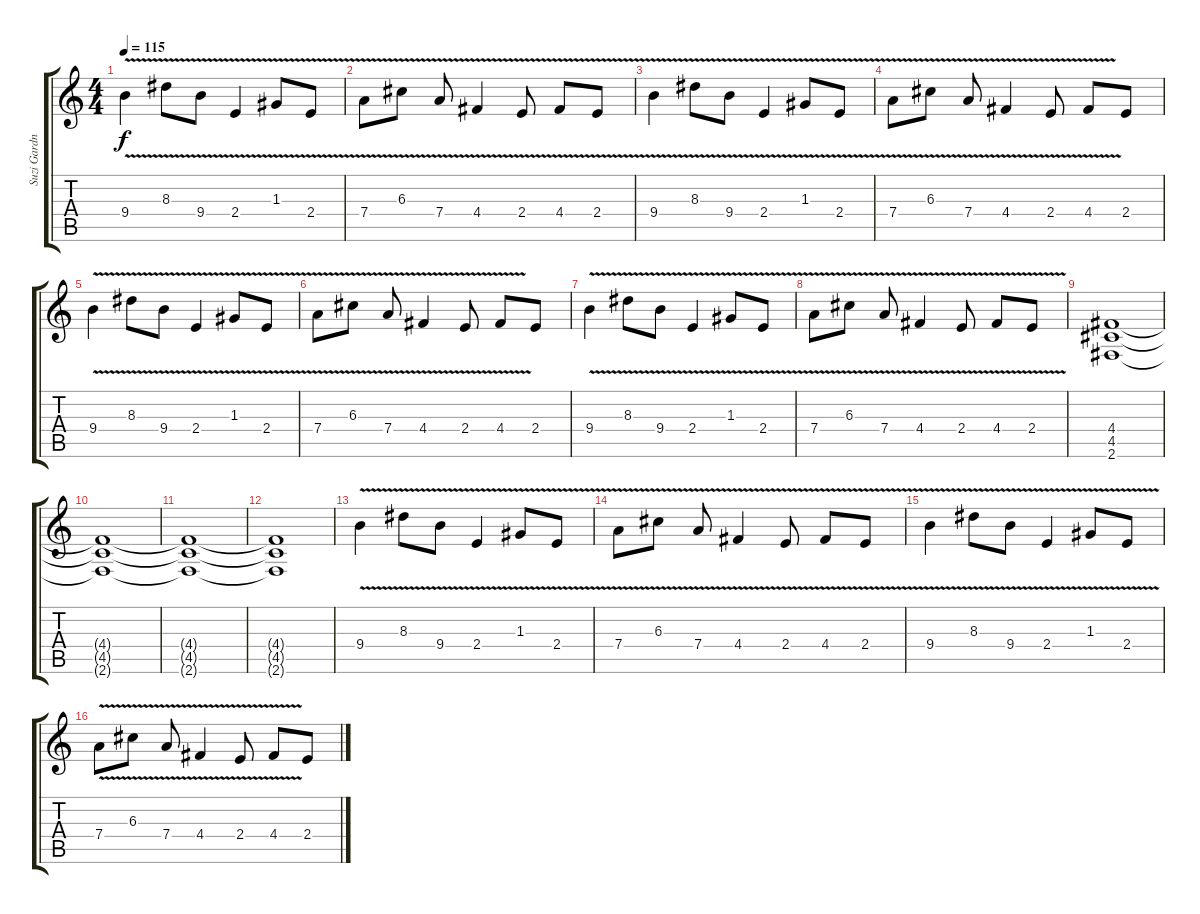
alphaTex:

\track ("Suzi Gardner" "Suzi Gardn") {instrument distortionguitar}
\staff {score tabs}
\tuning (E4 B3 G3 D3 A2 E2) {hide}
\ts (4 4)
\tempo 115
\clef g2
\ks c
9.4{v}.4{dy f} 8.3{v}.8 9.4{v}.8 2.4{v}.4 1.3{v}.8 2.4{v}.8 |
7.4{v}.8 6.3{v}.8 7.4{v}.8 4.4{v}.4 2.4{v}.8 4.4{v}.8 2.4{v}.8 |
9.4{v}.4 8.3{v}.8 9.4{v}.8 2.4{v}.4 1.3{v}.8 2.4{v}.8 |
7.4{v}.8 6.3{v}.8 7.4{v}.8 4.4{v}.4 2.4{v}.8 4.4{v}.8 2.4.8 |
9.4{v}.4 8.3{v}.8 9.4{v}.8 2.4{v}.4 1.3{v}.8 2.4{v}.8 |
7.4{v}.8 6.3{v}.8 7.4{v}.8 4.4{v}.4 2.4{v}.8 4.4{v}.8 2.4.8 |
9.4{v}.4 8.3{v}.8 9.4{v}.8 2.4{v}.4 1.3{v}.8 2.4{v}.8 |
7.4{v}.8 6.3{v}.8 7.4{v}.8 4.4{v}.4 2.4{v}.8 4.4{v}.8 2.4{v}.8 |
(4.4 4.5 2.6).1{volume 2} |
(4.4{t} 4.5{t} 2.6{t}).1 |
(4.4{t} 4.5{t} 2.6{t}).1 |
(4.4{t} 4.5{t} 2.6{t}).1 |
9.4{v}.4{volume 12} 8.3{v}.8 9.4{v}.8 2.4{v}.4 1.3{v}.8 2.4{v}.8 |
7.4{v}.8 6.3{v}.8 7.4{v}.8 4.4{v}.4 2.4{v}.8 4.4{v}.8 2.4{v}.8 |
9.4{v}.4 8.3{v}.8 9.4{v}.8 2.4{v}.4 1.3{v}.8 2.4{v}.8 |
7.4{v}.8 6.3{v}.8 7.4{v}.8 4.4{v}.4 2.4{v}.8 4.4{v}.8 2.4.8
